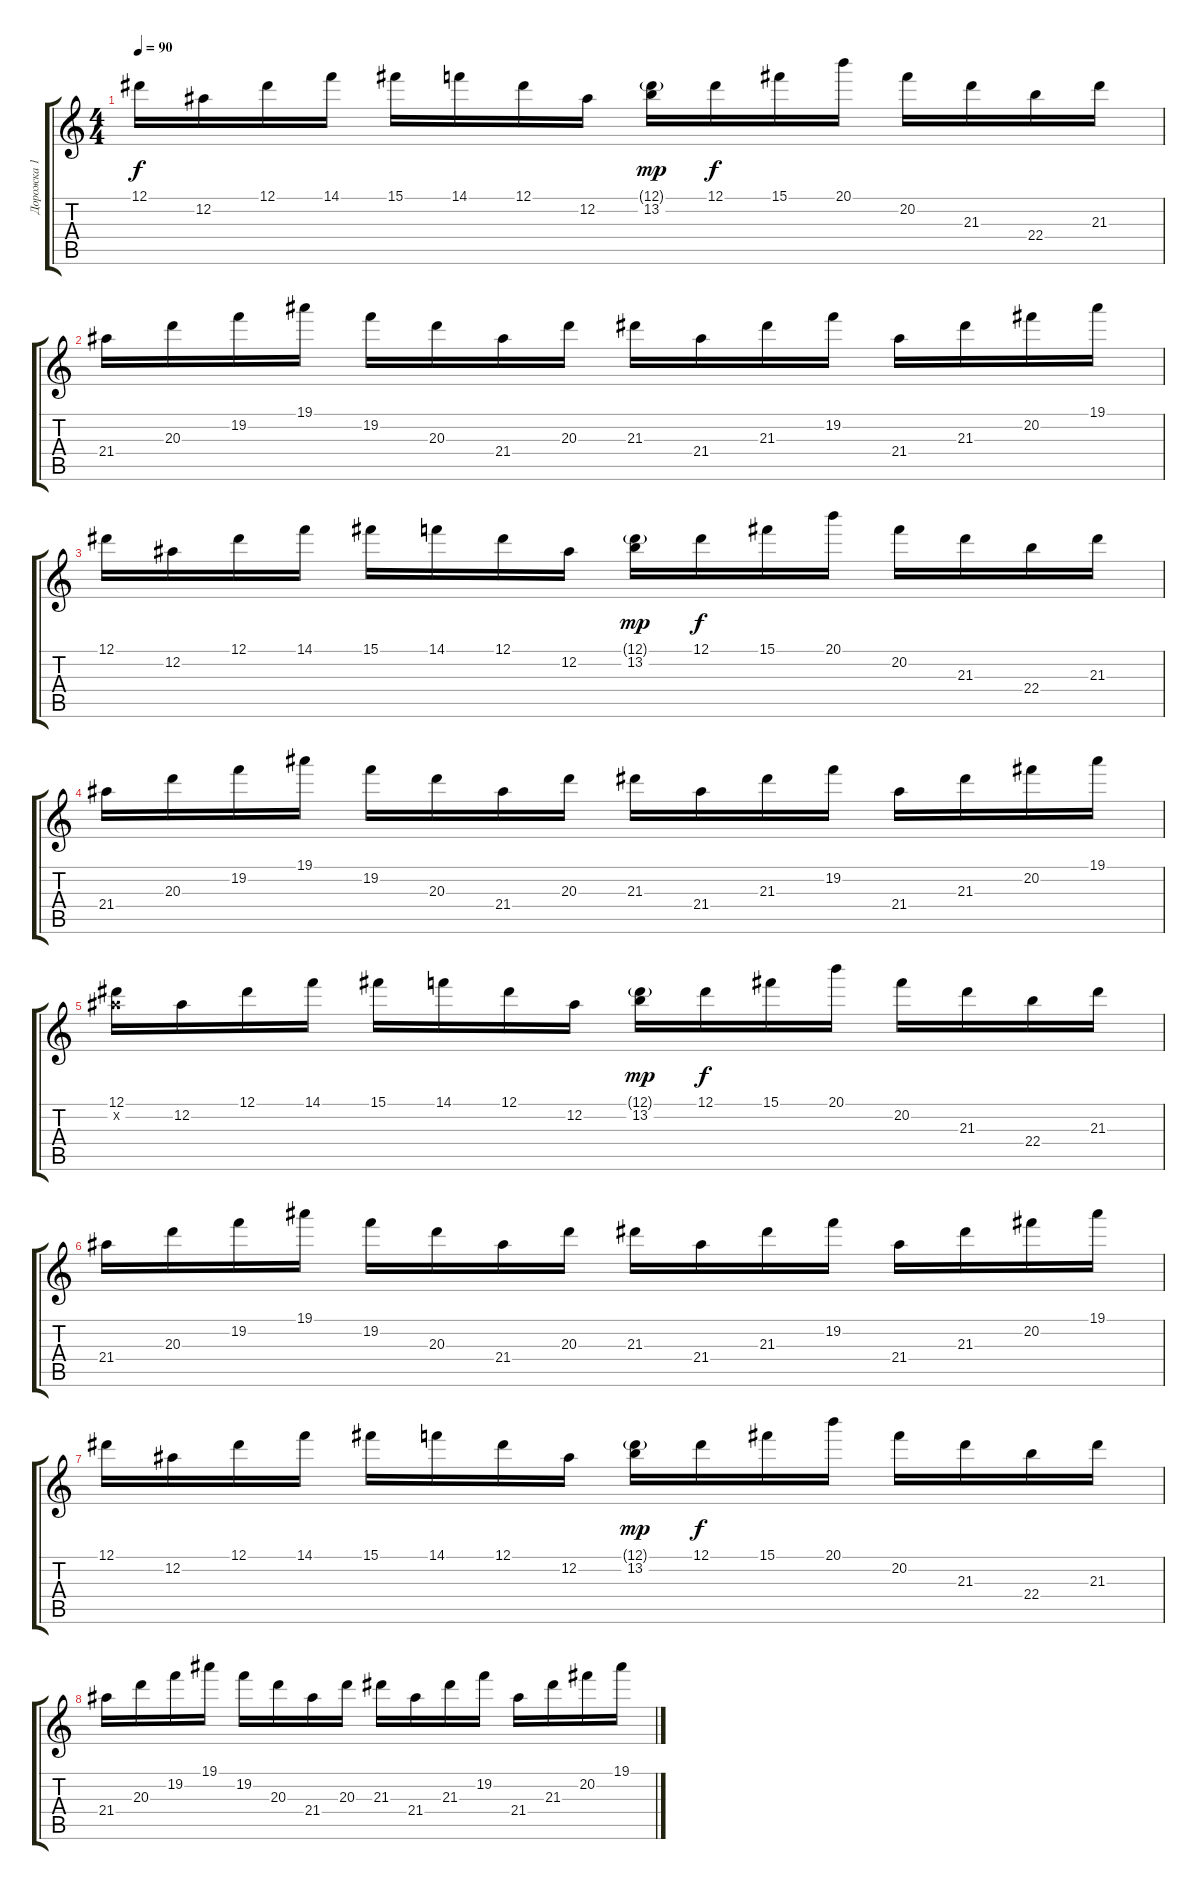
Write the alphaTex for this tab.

\track ("Дорожка 1" "Дорожка 1") {instrument distortionguitar}
\staff {score tabs}
\tuning (Eb4 Bb3 Gb3 Db3 Ab2 Eb2) {hide}
\ts (4 4)
\tempo 90
\clef g2
\ks c
12.1.16{dy f volume 12} 12.2.16 12.1.16 14.1.16 15.1.16 14.1.16 12.1.16 12.2.16 (12.1{g} 13.2).16{dy mp} 12.1.16{dy f} 15.1.16 20.1.16 20.2.16 21.3.16 22.4.16 21.3.16 |
21.4.16 20.3.16 19.2.16 19.1.16 19.2.16 20.3.16 21.4.16 20.3.16 21.3.16 21.4.16 21.3.16 19.2.16 21.4.16 21.3.16 20.2.16 19.1.16 |
12.1.16{volume 12} 12.2.16 12.1.16 14.1.16 15.1.16 14.1.16 12.1.16 12.2.16 (12.1{g} 13.2).16{dy mp} 12.1.16{dy f} 15.1.16 20.1.16 20.2.16 21.3.16 22.4.16 21.3.16 |
21.4.16 20.3.16 19.2.16 19.1.16 19.2.16 20.3.16 21.4.16 20.3.16 21.3.16 21.4.16 21.3.16 19.2.16 21.4.16 21.3.16 20.2.16 19.1.16 |
(12.1 12.2{x}).16 12.2.16 12.1.16 14.1.16 15.1.16 14.1.16 12.1.16 12.2.16 (12.1{g} 13.2).16{dy mp} 12.1.16{dy f} 15.1.16 20.1.16 20.2.16 21.3.16 22.4.16 21.3.16 |
21.4.16 20.3.16 19.2.16 19.1.16 19.2.16 20.3.16 21.4.16 20.3.16 21.3.16 21.4.16 21.3.16 19.2.16 21.4.16 21.3.16 20.2.16 19.1.16 |
12.1.16 12.2.16 12.1.16 14.1.16 15.1.16 14.1.16 12.1.16 12.2.16 (12.1{g} 13.2).16{dy mp} 12.1.16{dy f} 15.1.16 20.1.16 20.2.16 21.3.16 22.4.16 21.3.16 |
21.4.16 20.3.16 19.2.16 19.1.16 19.2.16 20.3.16 21.4.16 20.3.16 21.3.16 21.4.16 21.3.16 19.2.16 21.4.16 21.3.16 20.2.16 19.1.16
